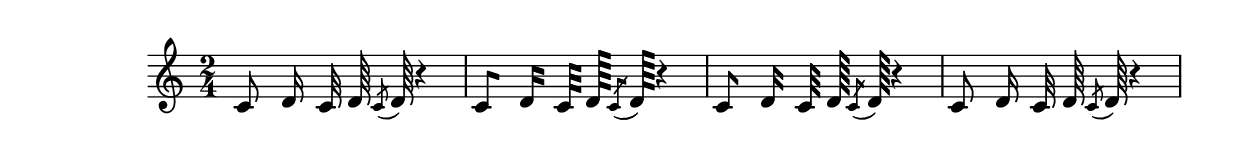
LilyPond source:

% DO NOT EDIT this file manually; it is automatically
% generated from Documentation/snippets/new
% Make any changes in Documentation/snippets/new/
% and then run scripts/auxiliar/makelsr.py
%
% This file is in the public domain.
%% Note: this file works from version 2.15.15
\version "2.15.15"

\header {
%% Translation of GIT committish: b482c3e5b56c3841a88d957e0ca12964bd3e64fa
  texidoces = "

Se pueden imprimir estilos alternativos del corchete o gancho de las
corcheas y figuras menores, mediante la sobreescritura de la propiedad
@code{stencil} del objeto @code{Flag}.  Son valores válidos
@code{modern-straight-flag} y @code{old-straight-flag}.

"
  doctitlees = "Uso de estilos alternativos para los corchetes"



  lsrtags = "rhythms, tweaks-and-overrides"

  texidoc = "
Alternative styles of flag on eighth and shorter notes can be displayed
by overriding the @code{stencil} property of @code{Flag}.  Valid values
are @code{modern-straight-flag} and @code{old-straight-flag}.

"
  doctitle = "Using alternative flag styles"
} % begin verbatim


testnotes = {
  \autoBeamOff
  c8 d16 c32 d64 \acciaccatura { c8 } d64 r4
}

\relative c' {
  \time 2/4
  \testnotes

  \override Flag #'stencil = #modern-straight-flag
  \testnotes

  \override Flag #'stencil = #old-straight-flag
  \testnotes

  \revert Flag #'stencil
  \testnotes
}

